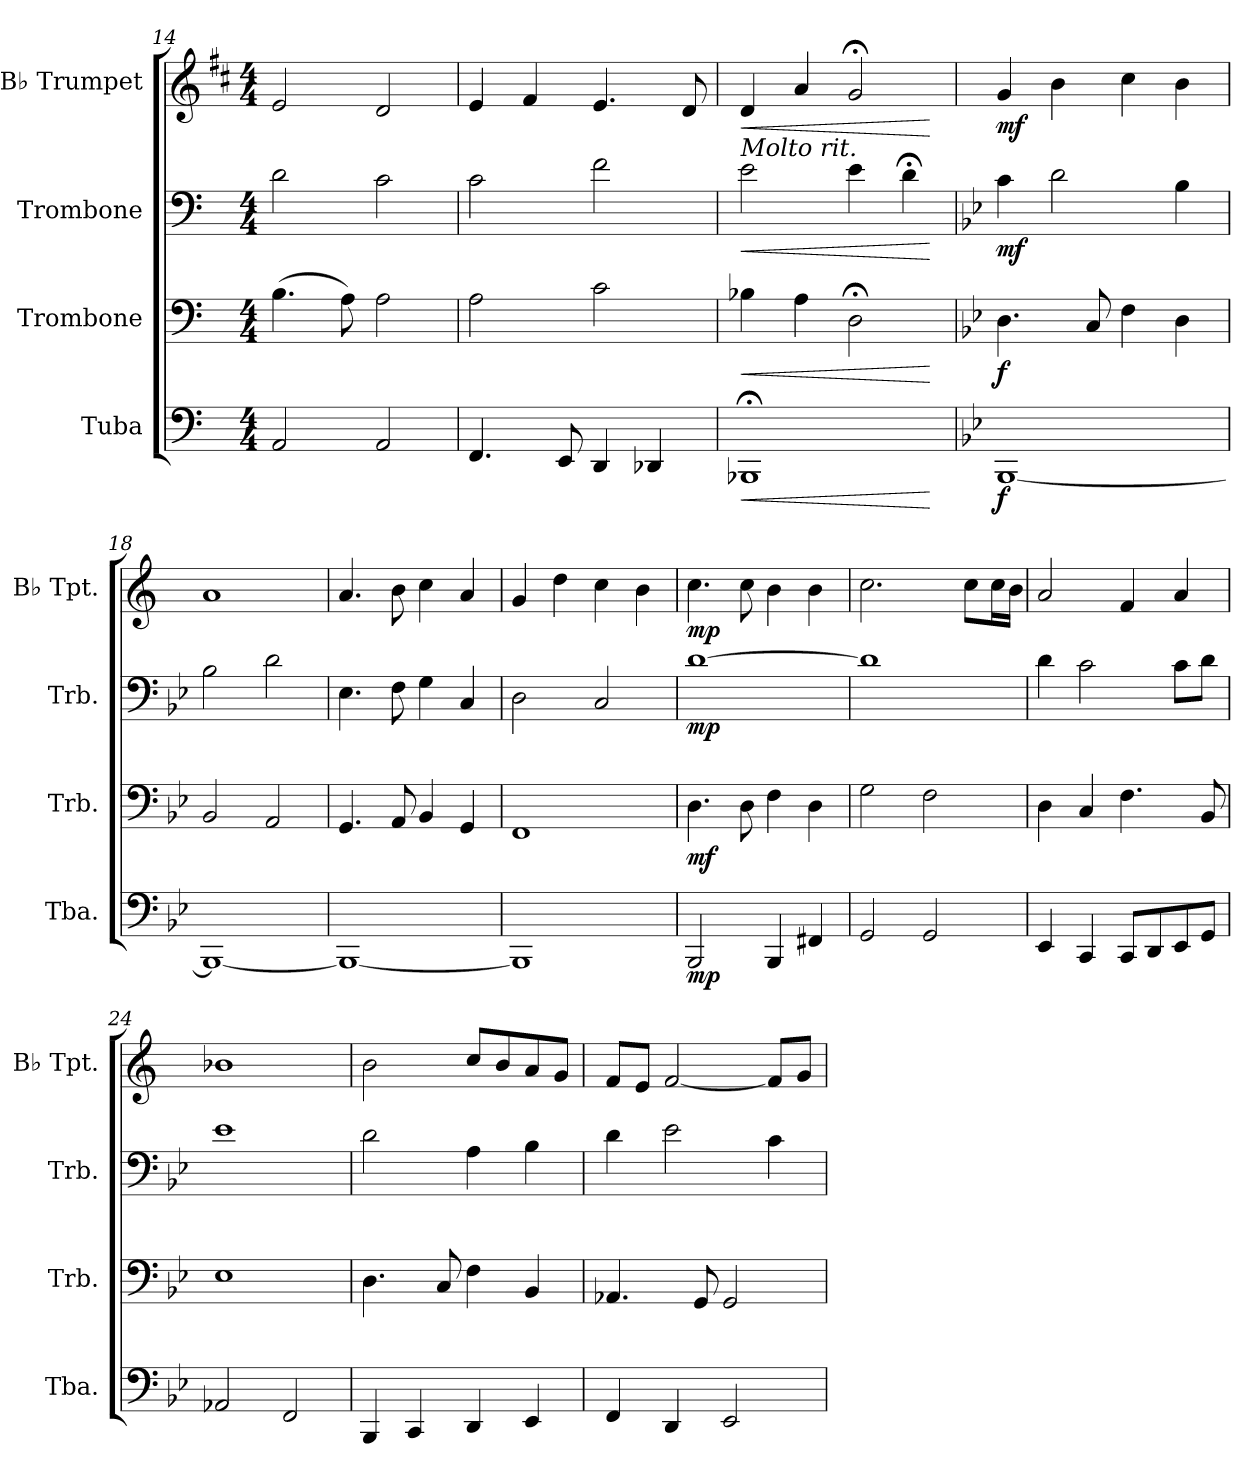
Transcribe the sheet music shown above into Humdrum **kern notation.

**kern	**dynam	**kern	**dynam	**kern	**dynam	**kern	**dynam
*part4	*part4	*part3	*part3	*part2	*part2	*part1	*part1
*staff4	*staff4	*staff3	*staff3	*staff2	*staff2	*staff1	*staff1
*I"Tuba	*	*I"Trombone	*	*I"Trombone	*	*I"B♭ Trumpet	*
*I'Tba.	*	*I'Trb.	*	*I'Trb.	*	*I'B♭ Tpt.	*
*clefF4	*	*clefF4	*	*clefF4	*	*clefG2	*
*	*	*	*	*	*	*ITrd1c2	*
*k[]	*	*k[]	*	*k[]	*	*k[]	*
*M4/4	*	*M4/4	*	*M4/4	*	*M4/4	*
=14	=14	=14	=14	=14	=14	=14	=14
2AA/	.	(>4.B\	.	2d\	.	2d/	.
.	.	8A\)	.	.	.	.	.
2AA/	.	2A\	.	2c\	.	2c/	.
!!LO:PB:g=z
=15	=15	=15	=15	=15	=15	=15	=15
4.FF/	.	2A\	.	2c\	.	4d/	.
.	.	.	.	.	.	4e/	.
8EE/	.	.	.	.	.	.	.
4DD/	.	2c\	.	2f\	.	4.d/	.
4DD-X/	.	.	.	.	.	.	.
.	.	.	.	.	.	8c/	.
=16	=16	=16	=16	=16	=16	=16	=16
!	!	!	!	!LO:TX:a:i:t=Molto rit.	!	!	!
!	!LO:HP:b	!	!LO:HP:b	!	!LO:HP:b	!	!LO:HP:b
1BBB-X;<	<	4B-X\	<	2e\	<	4c/	<
.	.	4A\	.	.	.	4g/	.
.	.	2D;<\	.	4e\	.	2f;</	.
.	.	.	.	4d;<\	.	.	.
.	[	.	[	.	[	.	[
=17	=17	=17	=17	=17	=17	=17	=17
*k[b-e-]	*	*k[b-e-]	*	*k[b-e-]	*	*k[b-e-]	*
!	!LO:DY:b	!	!LO:DY:b	!	!LO:DY:b	!	!LO:DY:b
[1BBB-	f	4.D\	f	4c\	mf	4f/	mf
.	.	.	.	2d\	.	4a\	.
.	.	8C/	.	.	.	.	.
.	.	4F\	.	.	.	4b-\	.
.	.	4D\	.	4B-\	.	4a\	.
=18	=18	=18	=18	=18	=18	=18	=18
1BBB-_	.	2BB-/	.	2B-\	.	1g	.
.	.	2AA/	.	2d\	.	.	.
=19	=19	=19	=19	=19	=19	=19	=19
1BBB-_	.	4.GG/	.	4.E-\	.	4.g/	.
.	.	8AA/	.	8F\	.	8a\	.
.	.	4BB-/	.	4G\	.	4b-\	.
.	.	4GG/	.	4C/	.	4g/	.
=20	=20	=20	=20	=20	=20	=20	=20
1BBB-]	.	1FF	.	2D\	.	4f/	.
.	.	.	.	.	.	4cc\	.
.	.	.	.	2C/	.	4b-\	.
.	.	.	.	.	.	4a\	.
=21	=21	=21	=21	=21	=21	=21	=21
!	!LO:DY:b	!	!LO:DY:b	!	!LO:DY:b	!	!LO:DY:b
2BBB-/	mp	4.D\	mf	[1d	mp	4.b-\	mp
.	.	8D\	.	.	.	8b-\	.
4BBB-/	.	4F\	.	.	.	4a\	.
4FF#X/	.	4D\	.	.	.	4a\	.
!!LO:LB:g=z
=22	=22	=22	=22	=22	=22	=22	=22
2GG/	.	2G\	.	1d]	.	2.b-\	.
2GG/	.	2F\	.	.	.	.	.
.	.	.	.	.	.	8b-\L	.
.	.	.	.	.	.	16b-\L	.
.	.	.	.	.	.	16a\JJ	.
=23	=23	=23	=23	=23	=23	=23	=23
4EE-/	.	4D\	.	4d\	.	2g/	.
4CC/	.	4C/	.	2c\	.	.	.
8CC/L	.	4.F\	.	.	.	4e-/	.
8DD/	.	.	.	.	.	.	.
8EE-/	.	.	.	8c\L	.	4g/	.
8GG/J	.	8BB-/	.	8d\J	.	.	.
=24	=24	=24	=24	=24	=24	=24	=24
2AA-X/	.	1E-	.	1e-	.	1a-X	.
2FF/	.	.	.	.	.	.	.
=25	=25	=25	=25	=25	=25	=25	=25
4BBB-/	.	4.D\	.	2d\	.	2a\	.
4CC/	.	.	.	.	.	.	.
.	.	8C/	.	.	.	.	.
4DD/	.	4F\	.	4A\	.	8b-/L	.
.	.	.	.	.	.	8a/	.
4EE-/	.	4BB-/	.	4B-\	.	8g/	.
.	.	.	.	.	.	8f/J	.
=26	=26	=26	=26	=26	=26	=26	=26
4FF/	.	4.AA-X/	.	4d\	.	8e-/L	.
.	.	.	.	.	.	8d/J	.
4DD/	.	.	.	2e-\	.	[2e-/	.
.	.	8GG/	.	.	.	.	.
2EE-/	.	2GG/	.	.	.	.	.
.	.	.	.	4c\	.	8e-/L]	.
.	.	.	.	.	.	8f/J	.
=	=	=	=	=	=	=	=
*-	*-	*-	*-	*-	*-	*-	*-
